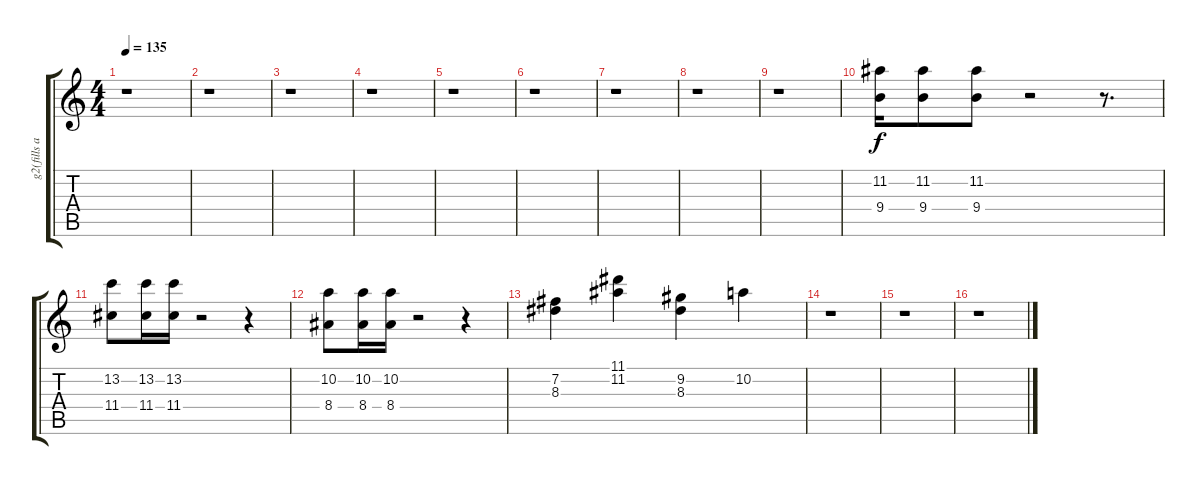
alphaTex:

\track ("g2(fills and over dubs)" "g2(fills a") {instrument distortionguitar}
\staff {score tabs}
\tuning (E4 B3 G3 D3 A2 E2) {hide}
\ts (4 4)
\tempo 135
\clef g2
\ks c
r.1{dy f} |
r.1 |
r.1 |
r.1 |
r.1 |
r.1 |
r.1 |
r.1 |
r.1 |
(11.2 9.4).16 (11.2 9.4).8 (11.2 9.4).8 r.2 r.8{d} |
(13.2 11.4).8 (13.2 11.4).16 (13.2 11.4).16 r.2 r.4 |
(10.2 8.4).8 (10.2 8.4).16 (10.2 8.4).16 r.2 r.4 |
(7.2 8.3).4 (11.1 11.2).4 (9.2 8.3).4 10.2.4 |
r.1 |
r.1 |
r.1
